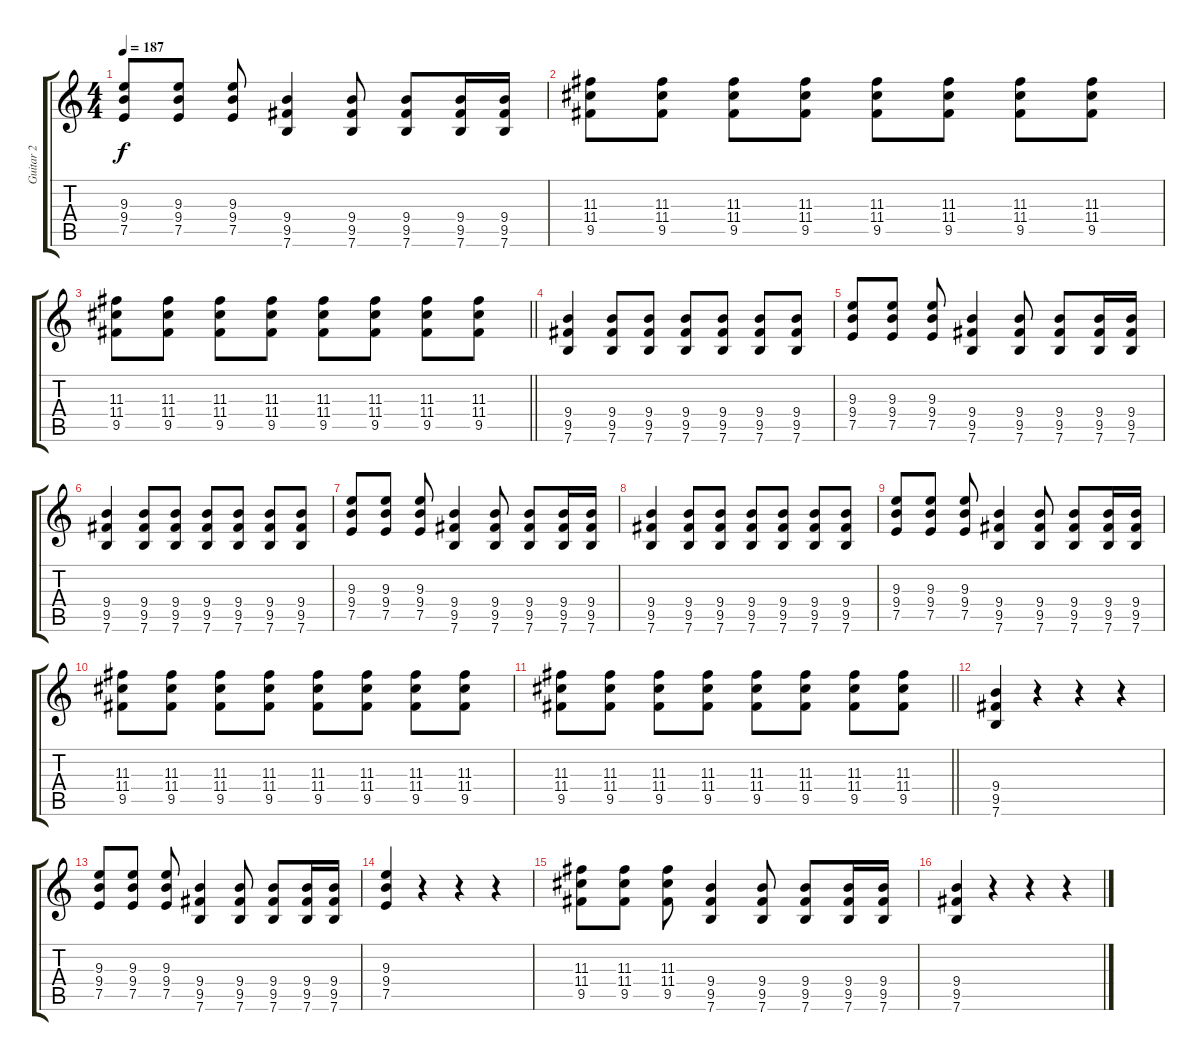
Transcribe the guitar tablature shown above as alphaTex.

\track ("Guitar 2" "Guitar 2") {instrument overdrivenguitar}
\staff {score tabs}
\tuning (E4 B3 G3 D3 A2 E2) {hide}
\ts (4 4)
\tempo 187
\clef g2
\ks c
(9.3 9.4 7.5).8{dy f} (9.3 9.4 7.5).8 (9.3 9.4 7.5).8 (9.4 9.5 7.6).4 (9.4 9.5 7.6).8 (9.4 9.5 7.6).8 (9.4 9.5 7.6).16 (9.4 9.5 7.6).16 |
(11.3 11.4 9.5).8 (11.3 11.4 9.5).8 (11.3 11.4 9.5).8 (11.3 11.4 9.5).8 (11.3 11.4 9.5).8 (11.3 11.4 9.5).8 (11.3 11.4 9.5).8 (11.3 11.4 9.5).8 |
\barLineRight lightlight
(11.3 11.4 9.5).8 (11.3 11.4 9.5).8 (11.3 11.4 9.5).8 (11.3 11.4 9.5).8 (11.3 11.4 9.5).8 (11.3 11.4 9.5).8 (11.3 11.4 9.5).8 (11.3 11.4 9.5).8 |
(9.4 9.5 7.6).4 (9.4 9.5 7.6).8 (9.4 9.5 7.6).8 (9.4 9.5 7.6).8 (9.4 9.5 7.6).8 (9.4 9.5 7.6).8 (9.4 9.5 7.6).8 |
(9.3 9.4 7.5).8 (9.3 9.4 7.5).8 (9.3 9.4 7.5).8 (9.4 9.5 7.6).4 (9.4 9.5 7.6).8 (9.4 9.5 7.6).8 (9.4 9.5 7.6).16 (9.4 9.5 7.6).16 |
(9.4 9.5 7.6).4 (9.4 9.5 7.6).8 (9.4 9.5 7.6).8 (9.4 9.5 7.6).8 (9.4 9.5 7.6).8 (9.4 9.5 7.6).8 (9.4 9.5 7.6).8 |
(9.3 9.4 7.5).8 (9.3 9.4 7.5).8 (9.3 9.4 7.5).8 (9.4 9.5 7.6).4 (9.4 9.5 7.6).8 (9.4 9.5 7.6).8 (9.4 9.5 7.6).16 (9.4 9.5 7.6).16 |
(9.4 9.5 7.6).4 (9.4 9.5 7.6).8 (9.4 9.5 7.6).8 (9.4 9.5 7.6).8 (9.4 9.5 7.6).8 (9.4 9.5 7.6).8 (9.4 9.5 7.6).8 |
(9.3 9.4 7.5).8 (9.3 9.4 7.5).8 (9.3 9.4 7.5).8 (9.4 9.5 7.6).4 (9.4 9.5 7.6).8 (9.4 9.5 7.6).8 (9.4 9.5 7.6).16 (9.4 9.5 7.6).16 |
(11.3 11.4 9.5).8 (11.3 11.4 9.5).8 (11.3 11.4 9.5).8 (11.3 11.4 9.5).8 (11.3 11.4 9.5).8 (11.3 11.4 9.5).8 (11.3 11.4 9.5).8 (11.3 11.4 9.5).8 |
\barLineRight lightlight
(11.3 11.4 9.5).8 (11.3 11.4 9.5).8 (11.3 11.4 9.5).8 (11.3 11.4 9.5).8 (11.3 11.4 9.5).8 (11.3 11.4 9.5).8 (11.3 11.4 9.5).8 (11.3 11.4 9.5).8 |
(9.4 9.5 7.6).4 r.4 r.4 r.4 |
(9.3 9.4 7.5).8 (9.3 9.4 7.5).8 (9.3 9.4 7.5).8 (9.4 9.5 7.6).4 (9.4 9.5 7.6).8 (9.4 9.5 7.6).8 (9.4 9.5 7.6).16 (9.4 9.5 7.6).16 |
(9.3 9.4 7.5).4 r.4 r.4 r.4 |
(11.3 11.4 9.5).8 (11.3 11.4 9.5).8 (11.3 11.4 9.5).8 (9.4 9.5 7.6).4 (9.4 9.5 7.6).8 (9.4 9.5 7.6).8 (9.4 9.5 7.6).16 (9.4 9.5 7.6).16 |
(9.4 9.5 7.6).4 r.4 r.4 r.4
